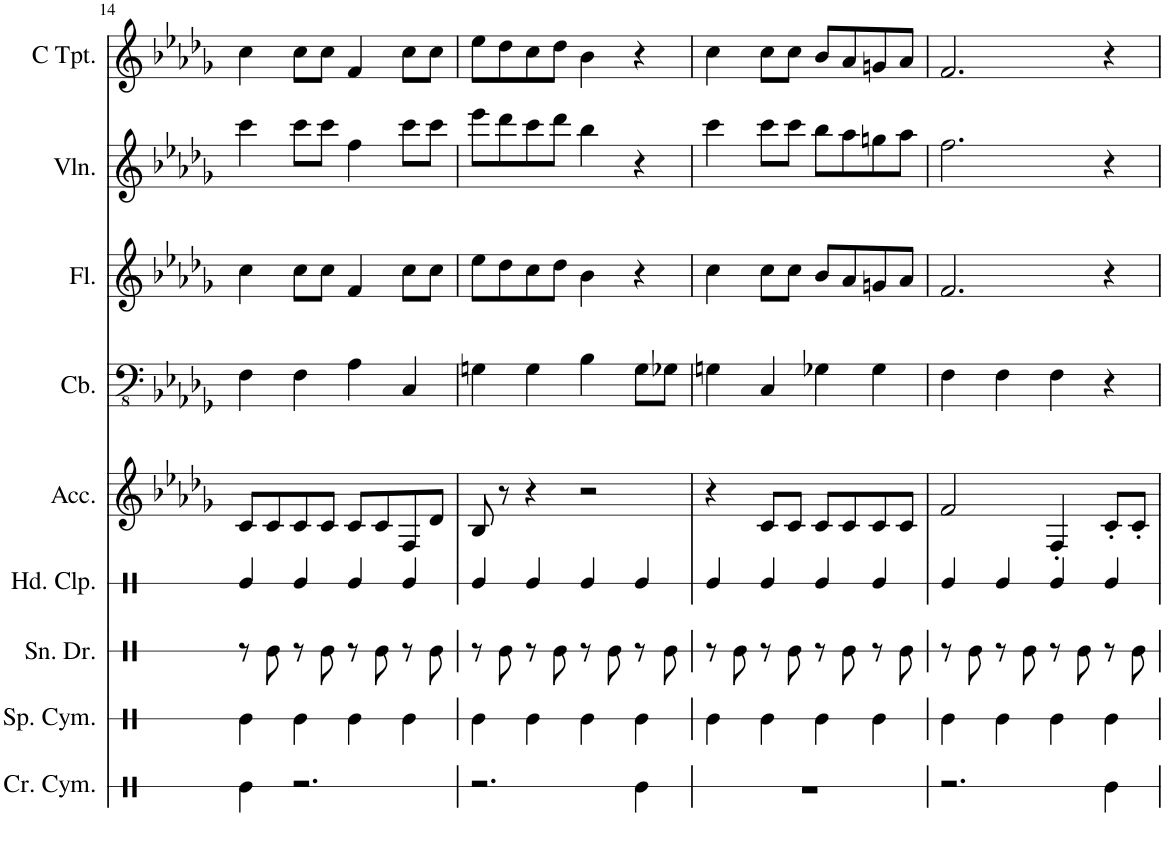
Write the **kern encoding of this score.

**kern	**kern	**kern	**kern	**kern	**kern	**kern	**kern	**kern
*part9	*part8	*part7	*part6	*part5	*part4	*part3	*part2	*part1
*staff9	*staff8	*staff7	*staff6	*staff5	*staff4	*staff3	*staff2	*staff1
*I"Crash Cymbal	*I"Splash Cymbal	*I"Snare Drum	*I"Hand Clap	*I"Accordion	*I"Contrabass	*I"Flute	*I"Violin	*I"C Trumpet
*I'Cr. Cym.	*I'Sp. Cym.	*I'Sn. Dr.	*I'Hd. Clp.	*I'Acc.	*I'Cb.	*I'Fl.	*I'Vln.	*I'C Tpt.
!!LO:PB:g=z
*clefX	*clefX	*clefX	*clefX	*clefG2	*clefFv4	*clefG2	*clefG2	*clefG2
*	*	*	*	*	*Trd7c12	*	*	*
*k[]	*k[]	*k[]	*k[]	*k[b-e-a-d-g-]	*k[b-e-a-d-g-]	*k[b-e-a-d-g-]	*k[b-e-a-d-g-]	*k[b-e-a-d-g-]
*M4/4	*M4/4	*M4/4	*M4/4	*M4/4	*M4/4	*M4/4	*M4/4	*M4/4
=14	=14	=14	=14	=14	=14	=14	=14	=14
4Re\	4Re\	8r	4Re/	8c/L	4FF\	4cc\	4ccc\	4cc\
.	.	8Re\	.	8c/	.	.	.	.
2.r	4Re\	8r	4Re/	8c/	4FF\	8cc\L	8ccc\L	8cc\L
.	.	8Re\	.	8c/J	.	8cc\J	8ccc\J	8cc\J
.	4Re\	8r	4Re/	8c/L	4AA-\	4f/	4ff\	4f/
.	.	8Re\	.	8c/	.	.	.	.
.	4Re\	8r	4Re/	8F/	4CC/	8cc\L	8ccc\L	8cc\L
.	.	8Re\	.	8d-/J	.	8cc\J	8ccc\J	8cc\J
=15	=15	=15	=15	=15	=15	=15	=15	=15
2.r	4Re\	8r	4Re/	8B-/	4GGn\	8ee-\L	8eee-\L	8ee-\L
.	.	8Re\	.	8r	.	8dd-\	8ddd-\	8dd-\
.	4Re\	8r	4Re/	4r	4GG\	8cc\	8ccc\	8cc\
.	.	8Re\	.	.	.	8dd-\J	8ddd-\J	8dd-\J
.	4Re\	8r	4Re/	2r	4BB-\	4b-\	4bb-\	4b-\
.	.	8Re\	.	.	.	.	.	.
4Re\	4Re\	8r	4Re/	.	8GG\L	4r	4r	4r
.	.	8Re\	.	.	8GG-X\J	.	.	.
=16	=16	=16	=16	=16	=16	=16	=16	=16
1r	4Re\	8r	4Re/	4r	4GGn\	4cc\	4ccc\	4cc\
.	.	8Re\	.	.	.	.	.	.
.	4Re\	8r	4Re/	8c/L	4CC/	8cc\L	8ccc\L	8cc\L
.	.	8Re\	.	8c/J	.	8cc\J	8ccc\J	8cc\J
.	4Re\	8r	4Re/	8c/L	4GG-X\	8b-/L	8bb-\L	8b-/L
.	.	8Re\	.	8c/	.	8a-/	8aa-\	8a-/
.	4Re\	8r	4Re/	8c/	4GG-\	8gn/	8ggn\	8gn/
.	.	8Re\	.	8c/J	.	8a-/J	8aa-\J	8a-/J
=17	=17	=17	=17	=17	=17	=17	=17	=17
2.r	4Re\	8r	4Re/	2f/	4FF\	2.f/	2.ff\	2.f/
.	.	8Re\	.	.	.	.	.	.
.	4Re\	8r	4Re/	.	4FF\	.	.	.
.	.	8Re\	.	.	.	.	.	.
.	4Re\	8r	4Re/	4F'/	4FF\	.	.	.
.	.	8Re\	.	.	.	.	.	.
4Re\	4Re\	8r	4Re/	8c'/L	4r	4r	4r	4r
.	.	8Re\	.	8c'/J	.	.	.	.
=	=	=	=	=	=	=	=	=
*-	*-	*-	*-	*-	*-	*-	*-	*-
